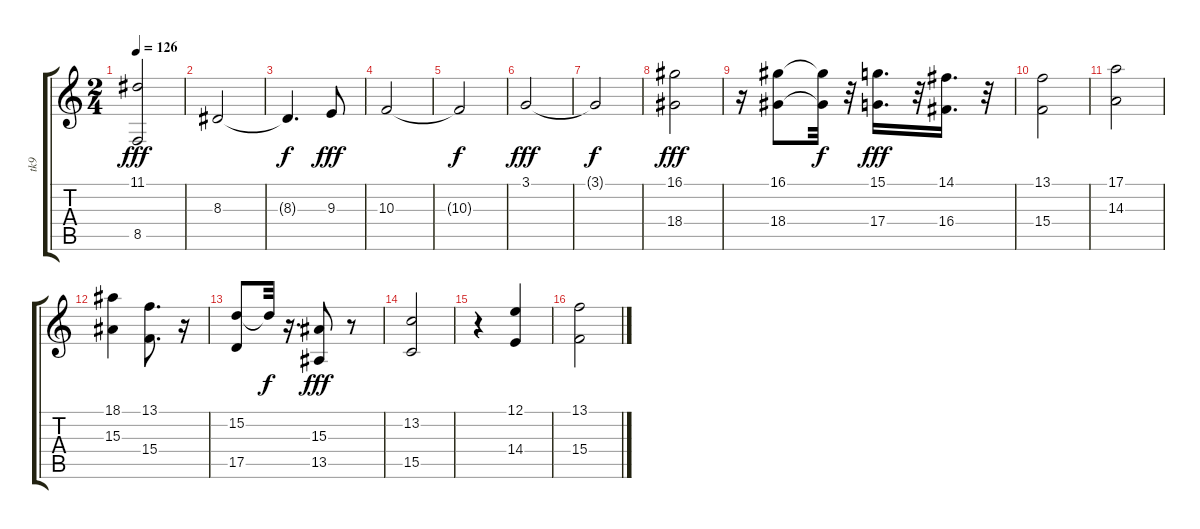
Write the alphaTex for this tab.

\track ("tk9" "tk9") {instrument stringensemble1}
\staff {score tabs}
\tuning (E4 B3 G3 D3 A2 E2) {hide}
\ts (2 4)
\tempo 126
\clef g2
\ks c
(11.1 8.5).2{dy fff} |
8.3.2 |
8.3{t}.4{d dy f} 9.3.8{dy fff} |
10.3.2 |
10.3{t}.2{dy f} |
3.1.2{dy fff} |
3.1{t}.2{dy f} |
(16.1 18.4).2{dy fff} |
r.16 (16.1 18.4).8 (16.1{t} 18.4{t}).32{dy f} r.32 (15.1 17.4).16{d dy fff} r.32 (14.1 16.4).16{d} r.32 |
(13.1 15.4).2 |
(17.1 14.3).2 |
(18.1 15.3).4 (13.1 15.4).8{d} r.16 |
(15.2 17.5).8 15.2{t}.32{dy f} r.16{d} (15.3 13.5).8{dy fff} r.8 |
(13.2 15.5).2 |
r.4 (12.1 14.4).4 |
(13.1 15.4).2
